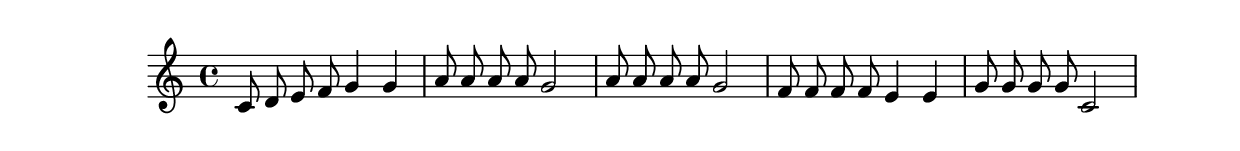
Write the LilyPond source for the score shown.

\version "2.18.2"

\score {
	
  \relative c' {\autoBeamOff
    c8 d8 e8 f8 g4 g4
    a8 a8 a8 a8 g2
    a8 a8 a8 a8 g2
    f8 f8 f8 f8 e4 e4
    g8 g8 g8 g8 c,2
  }
}
